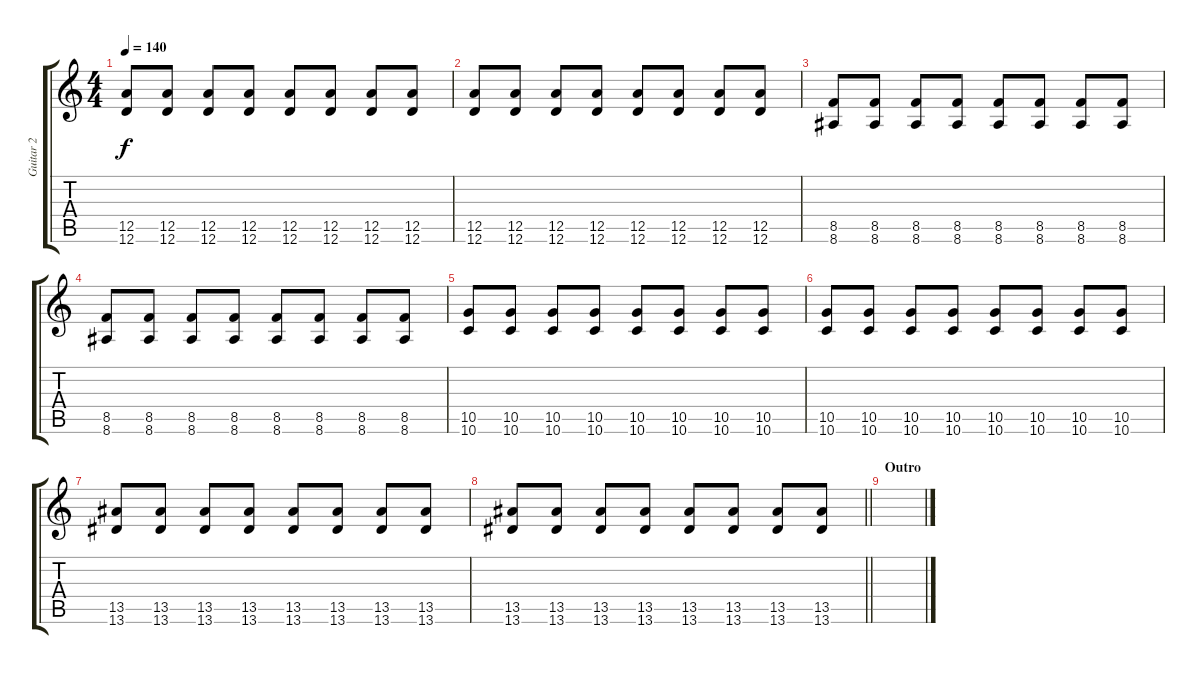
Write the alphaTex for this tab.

\track ("Guitar 2" "Guitar 2") {instrument distortionguitar}
\staff {score tabs}
\tuning (E4 B3 G3 D3 A2 D2) {hide}
\ts (4 4)
\tempo 140
\clef g2
\ks c
(12.5 12.6).8{dy f} (12.5 12.6).8 (12.5 12.6).8 (12.5 12.6).8 (12.5 12.6).8 (12.5 12.6).8 (12.5 12.6).8 (12.5 12.6).8 |
(12.5 12.6).8 (12.5 12.6).8 (12.5 12.6).8 (12.5 12.6).8 (12.5 12.6).8 (12.5 12.6).8 (12.5 12.6).8 (12.5 12.6).8 |
(8.5 8.6).8 (8.5 8.6).8 (8.5 8.6).8 (8.5 8.6).8 (8.5 8.6).8 (8.5 8.6).8 (8.5 8.6).8 (8.5 8.6).8 |
(8.5 8.6).8 (8.5 8.6).8 (8.5 8.6).8 (8.5 8.6).8 (8.5 8.6).8 (8.5 8.6).8 (8.5 8.6).8 (8.5 8.6).8 |
(10.5 10.6).8 (10.5 10.6).8 (10.5 10.6).8 (10.5 10.6).8 (10.5 10.6).8 (10.5 10.6).8 (10.5 10.6).8 (10.5 10.6).8 |
(10.5 10.6).8 (10.5 10.6).8 (10.5 10.6).8 (10.5 10.6).8 (10.5 10.6).8 (10.5 10.6).8 (10.5 10.6).8 (10.5 10.6).8 |
(13.5 13.6).8 (13.5 13.6).8 (13.5 13.6).8 (13.5 13.6).8 (13.5 13.6).8 (13.5 13.6).8 (13.5 13.6).8 (13.5 13.6).8 |
\barLineRight lightlight
(13.5 13.6).8 (13.5 13.6).8 (13.5 13.6).8 (13.5 13.6).8 (13.5 13.6).8 (13.5 13.6).8 (13.5 13.6).8 (13.5 13.6).8 |
\section ("" "Outro")
